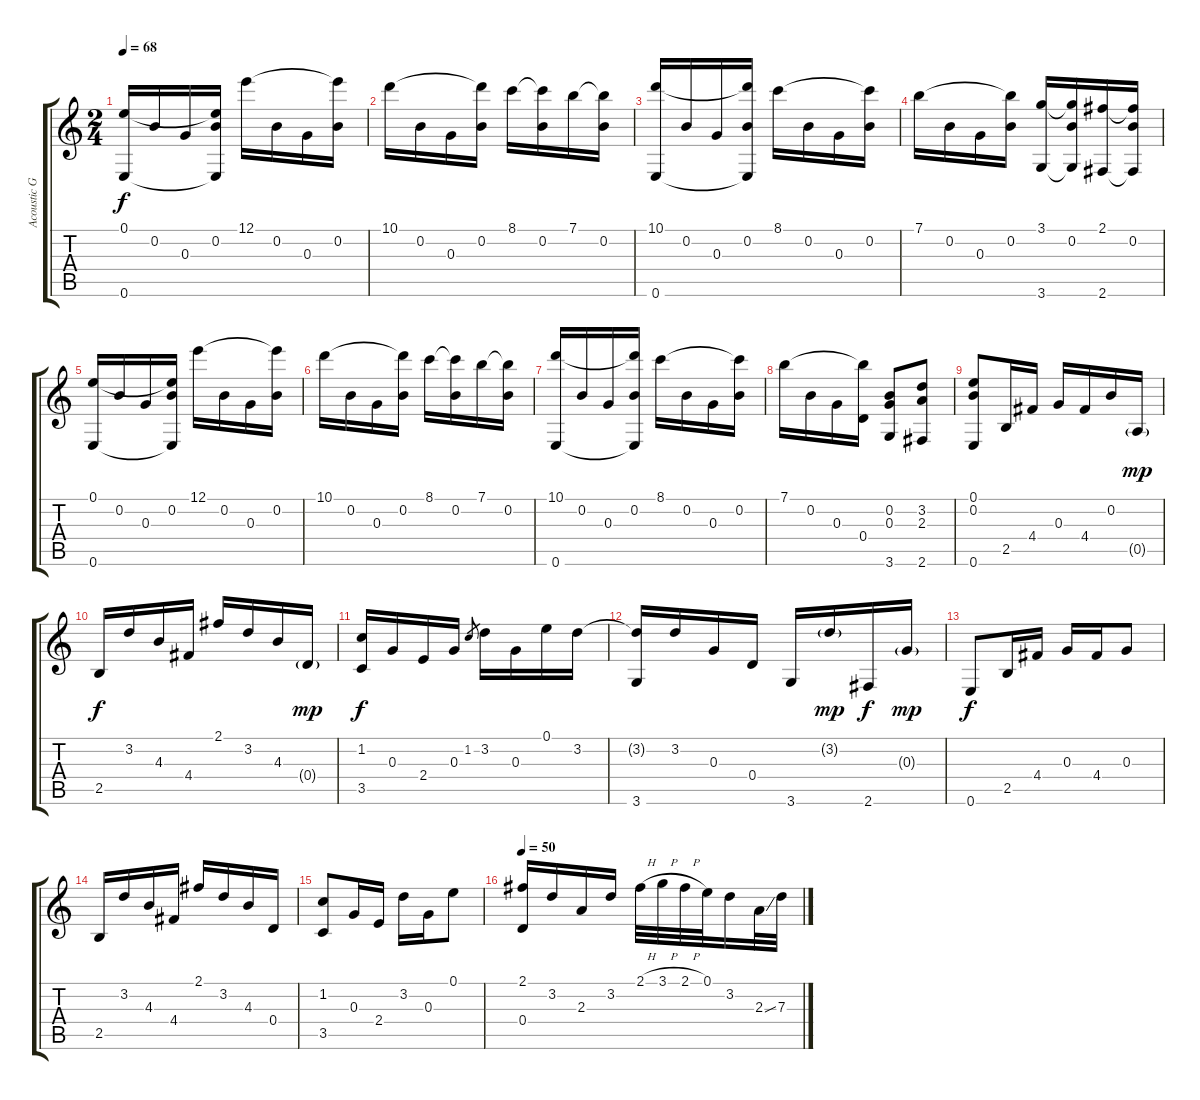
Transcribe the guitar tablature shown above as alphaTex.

\track ("Acoustic Guitar" "Acoustic G") {instrument acousticguitarsteel}
\staff {score tabs}
\tuning (E4 B3 G3 D3 A2 E2) {hide}
\ts (2 4)
\tempo 68
\clef g2
\ks c
(0.1 0.6).16{dy f instrument acousticguitarsteel} 0.2.16 0.3.16 (0.1{t} 0.2 0.6{t}).16 12.1.16 0.2.16 0.3.16 (12.1{t} 0.2).16 |
10.1.16 0.2.16 0.3.16 (10.1{t} 0.2).16 8.1.16 (8.1{t} 0.2).16 7.1.16 (7.1{t} 0.2).16 |
(10.1 0.6).16 0.2.16 0.3.16 (10.1{t} 0.2 0.6{t}).16 8.1.16 0.2.16 0.3.16 (8.1{t} 0.2).16 |
7.1.16 0.2.16 0.3.16 (7.1{t} 0.2).16 (3.1 3.6).16 (3.1{t} 0.2 3.6{t}).16 (2.1 2.6).16 (2.1{t} 0.2 2.6{t}).16 |
(0.1 0.6).16 0.2.16 0.3.16 (0.1{t} 0.2 0.6{t}).16 12.1.16 0.2.16 0.3.16 (12.1{t} 0.2).16 |
10.1.16 0.2.16 0.3.16 (10.1{t} 0.2).16 8.1.16 (8.1{t} 0.2).16 7.1.16 (7.1{t} 0.2).16 |
(10.1 0.6).16 0.2.16 0.3.16 (10.1{t} 0.2 0.6{t}).16 8.1.16 0.2.16 0.3.16 (8.1{t} 0.2).16 |
7.1.16 0.2.16 0.3.16 (7.1{t} 0.4).16 (0.2 0.3 3.6).8 (3.2 2.3 2.6).8 |
(0.1 0.2 0.6).8 2.5.16 4.4.16 0.3.16 4.4.16 0.2.16 0.5{g}.16{dy mp} |
2.5.16{dy f} 3.2.16 4.3.16 4.4.16 2.1.16 3.2.16 4.3.16 0.4{g}.16{dy mp} |
(1.2 3.5).16{dy f} 0.3.16 2.4.16 0.3.16 1.2.8{gr} 3.2.16 0.3.16 0.1.16 3.2.16 |
(3.2{t} 3.6).16 3.2.16 0.3.16 0.4.16 3.6.16 3.2{g}.16{dy mp} 2.6.16{dy f} 0.3{g}.16{dy mp} |
0.6.8{dy f} 2.5.16 4.4.16 0.3.16 4.4.16 0.3.8 |
2.5.16 3.2.16 4.3.16 4.4.16 2.1.16 3.2.16 4.3.16 0.4.16 |
(1.2 3.5).8 0.3.16 2.4.16 3.2.16 0.3.16 0.1.8 |
\tempo 50
(2.1 0.4).16 3.2.16 2.3.16 3.2.16 2.1{h}.32 3.1{h}.32 2.1{h}.32 0.1.32 3.2.16 2.3{ss}.32 7.3.32
